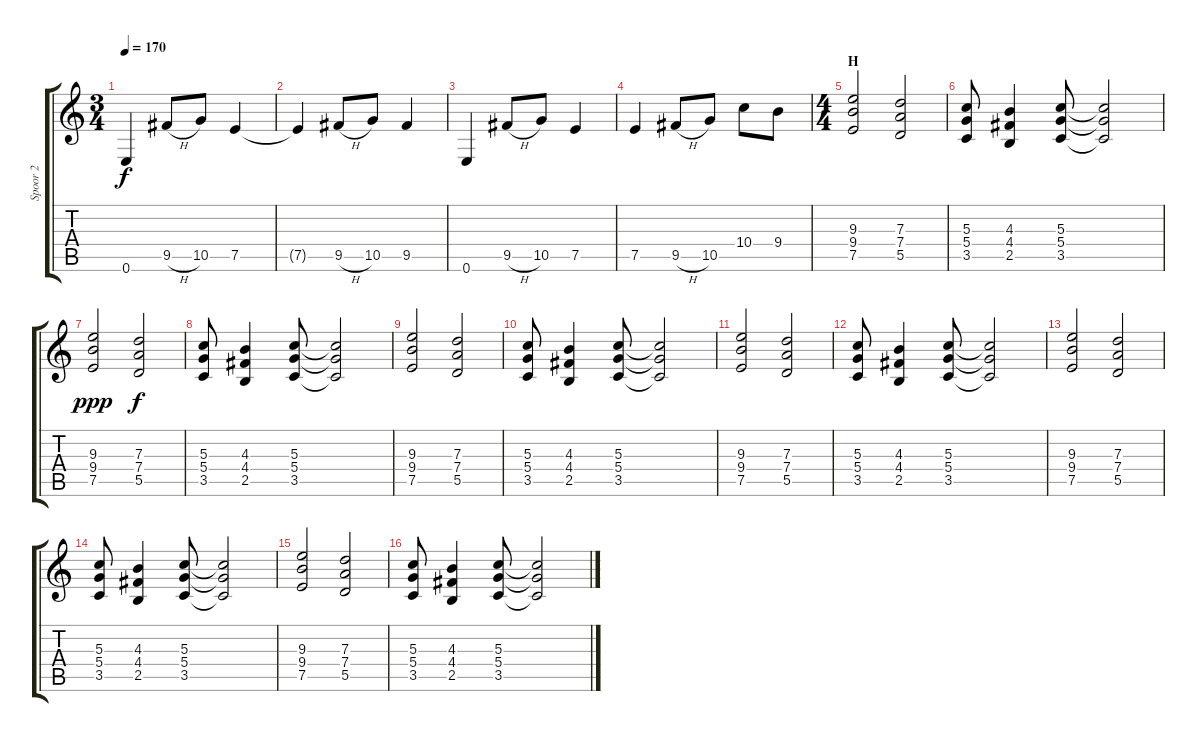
\track ("Spoor 2" "Spoor 2") {instrument overdrivenguitar}
\staff {score tabs}
\tuning (E4 B3 G3 D3 A2 E2) {hide}
\ts (3 4)
\tempo 170
\clef g2
\ks c
0.6.4{dy f} 9.5{h}.8 10.5.8 7.5.4 |
7.5{t}.4 9.5{h}.8 10.5.8 9.5.4 |
0.6.4 9.5{h}.8 10.5.8 7.5.4 |
7.5.4 9.5{h}.8 10.5.8 10.4.8 9.4.8 |
\ts (4 4)
\section ("" "H")
(9.3 9.4 7.5).2{volume 11} (7.3 7.4 5.5).2 |
(5.3 5.4 3.5).8 (4.3 4.4 2.5).4 (5.3 5.4 3.5).8 (5.3{t} 5.4{t} 3.5{t}).2 |
(9.3 9.4 7.5).2{dy ppp} (7.3 7.4 5.5).2{dy f} |
(5.3 5.4 3.5).8 (4.3 4.4 2.5).4 (5.3 5.4 3.5).8 (5.3{t} 5.4{t} 3.5{t}).2 |
(9.3 9.4 7.5).2{volume 9} (7.3 7.4 5.5).2 |
(5.3 5.4 3.5).8 (4.3 4.4 2.5).4 (5.3 5.4 3.5).8 (5.3{t} 5.4{t} 3.5{t}).2 |
(9.3 9.4 7.5).2 (7.3 7.4 5.5).2 |
(5.3 5.4 3.5).8 (4.3 4.4 2.5).4 (5.3 5.4 3.5).8 (5.3{t} 5.4{t} 3.5{t}).2 |
(9.3 9.4 7.5).2 (7.3 7.4 5.5).2 |
(5.3 5.4 3.5).8 (4.3 4.4 2.5).4 (5.3 5.4 3.5).8 (5.3{t} 5.4{t} 3.5{t}).2 |
(9.3 9.4 7.5).2 (7.3 7.4 5.5).2 |
(5.3 5.4 3.5).8 (4.3 4.4 2.5).4 (5.3 5.4 3.5).8 (5.3{t} 5.4{t} 3.5{t}).2
